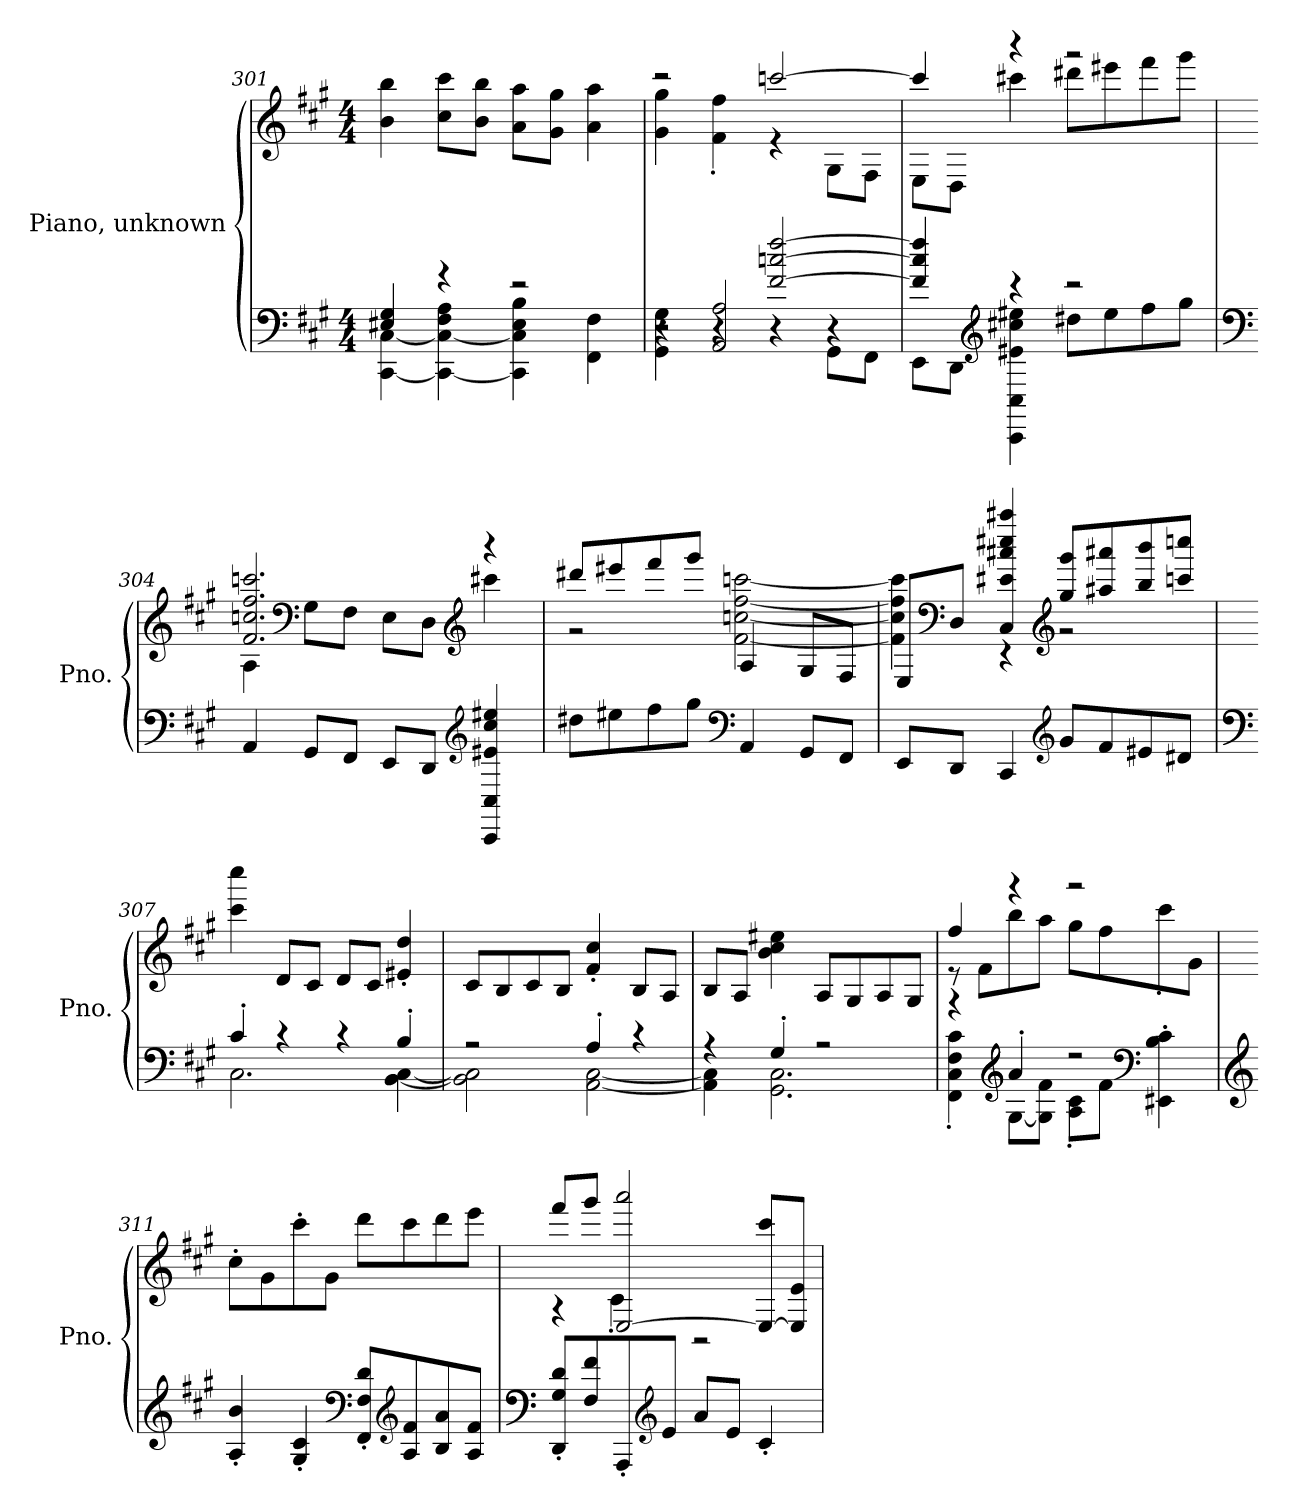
**kern	**kern
*part1	*part1
*staff2	*staff1
*I"Piano, unknown	*
*I'Pno.	*
*clefF4	*clefG2
*k[f#c#g#]	*k[f#c#g#]
*M4/4	*M4/4
=301	=301
*^	*
4E#X/ 4G#/	[4CC#\ [4C#\	4b\ 4bb\
4r	4CC#\_ 4C#\_ 4F#\ 4A\	8cc#\ 8ccc#\L
.	.	8b\ 8bb\J
2r	4CC#\] 4C#\] 4E#\ 4B\	8a\ 8aa\L
.	.	8g#\ 8gg#\J
.	4FF#\ 4F#\	4a\ 4aa\
!!LO:LB:g=z
=302	=302	=302
*	*^	*^
2r	4GG#\ 4G#\	4r	2r	4g#\ 4gg#\
.	4r	2AA/ 2A/	.	4f#\' 4ff#\'
[2f#/ [2ccn/ [2ff#/	4r	.	[2cccn/	4r
.	8GG#\L	4r	.	8G#\L
.	8FF#\J	.	.	8F#\J
*	*v	*v	*	*
=303	=303	=303	=303
4f#/] 4cc/] 4ff#/]	8EE\L	4ccc/]	8E\L
.	8DD\J	.	8D\J
*clefG2	*	*	*
4r	4CC#\ 4C#\ 4e#X\ 4cc#X\ 4ee#X\	4r	4ccc#X\
2r	8dd#X\L	2r	8ddd#X\L
.	8ee#\	.	8eee#X\
.	8ff#\	.	8fff#\
.	8gg#\J	.	8ggg#\J
*v	*v	*	*
=304	=304	=304
*clefF4	*	*
4AA/	2.f#/ 2.ccn/ 2.ff#/ 2.cccn/	4A\
*	*clefF4	*
8GG#/L	.	8G#\L
8FF#/J	.	8F#\J
8EE/L	.	8E\L
8DD/J	.	8D\J
*clefG2	*clefG2	*
4CC#/ 4C#/ 4e#X/ 4cc#/ 4ee#X/	4r	4ccc#X\
!!LO:LB:g=z	!!
=305	=305	=305
8dd#X\L	8ddd#X/L	2r
8ee#X\	8eee#X/	.
8ff#\	8fff#/	.
8gg#\J	8ggg#/J	.
*clefF4	*	*
4AA/	4A/	[2f#\ [2ccn\ [2ff#\ [2cccn\
8GG#/L	8G#/L	.
8FF#/J	8F#/J	.
=306	=306	=306
8EE/L	8E/L	4f#\] 4cc\] 4ff#\] 4ccc\]
*	*clefF4	*
8DD/J	8D/J	.
4CC#/	4C#/ 4e#X/ 4cc#X/ 4ee#X/ 4ccc#X/	4r
*clefG2	*clefG2	*
8g#/L	8gg#/ 8ggg#/L	2r
8f#/	8aa#X/ 8aaa#X/	.
8e#X/	8bb/ 8bbb/	.
8d#X/J	8cccn/ 8ccccn/J	.
*	*v	*v
=307	=307
*clefF4	*
*^	*
4c#'/	2.C#\	4ccc#\ 4cccc#\
4r	.	8d/L
.	.	8c#/J
4r	.	8d/L
.	.	8c#/J
4B'/	[4BB\ [4C#\	4e#X/' 4dd/'
!!LO:LB:g=z
=308	=308	=308
2r	2BB\] 2C#\]	8c#/L
.	.	8B/
.	.	8c#/
.	.	8B/J
4A'/	[2AA\ [2C#\	4f#/' 4cc#/'
4r	.	8B/L
.	.	8A/J
=309	=309	=309
4r	4AA\] 4C#\]	8B/L
.	.	8A/J
4G#'/	2.GG#\ 2.C#\	4b\ 4cc#\ 4ee#X\
2r	.	8A/L
.	.	8G#/
.	.	8A/
.	.	8G#/J
=310	=310	=310
*	*	*^
4r	4FF#\' 4C#\' 4F#\' 4c#\'	4ff#/	8r
.	.	.	8f#\L
*clefG2	*	*	*
4a'/	[8G#\L	4r	8bb\
.	8G#\] 8f#\J	.	8aa\J
2r	8A\' 8c#\'L	2r	8gg#\L
.	8f#\J	.	8ff#\
*clefF4	*	*	*
.	4EE#X\' 4B\' 4c#\'	.	8ccc#'\
.	.	.	8g#\J
*v	*v	*	*
*	*v	*v
!!LO:LB:g=z
=311	=311
*clefG2	*
4A/' 4b/'	8cc#'\L
.	8g#\
4G#/' 4c#/'	8ccc#'\
.	8g#\J
*clefF4	*
8FF#/' 8F#/' 8d/'L	8ddd\L
*clefG2	*
8A/ 8f#/	8ccc#\
8B/ 8a/	8ddd\
8A/ 8f#/J	8eee\J
=312	=312
*clefF4	*
*	*^
8DD/' 8G#/' 8d/'L	8fff#/L	4r
8F#/ 8f#/	8ggg#/J	.
8AAA'/	[2E/ 2aaa/	4c#'\
*clefG2	*	*
8e/J	.	.
8a/L	.	2r
8e/J	.	.
4c#'/	8E/_ 8ccc#/L	.
.	8E/] 8e/J	.
*	*v	*v
=	=
*-	*-
